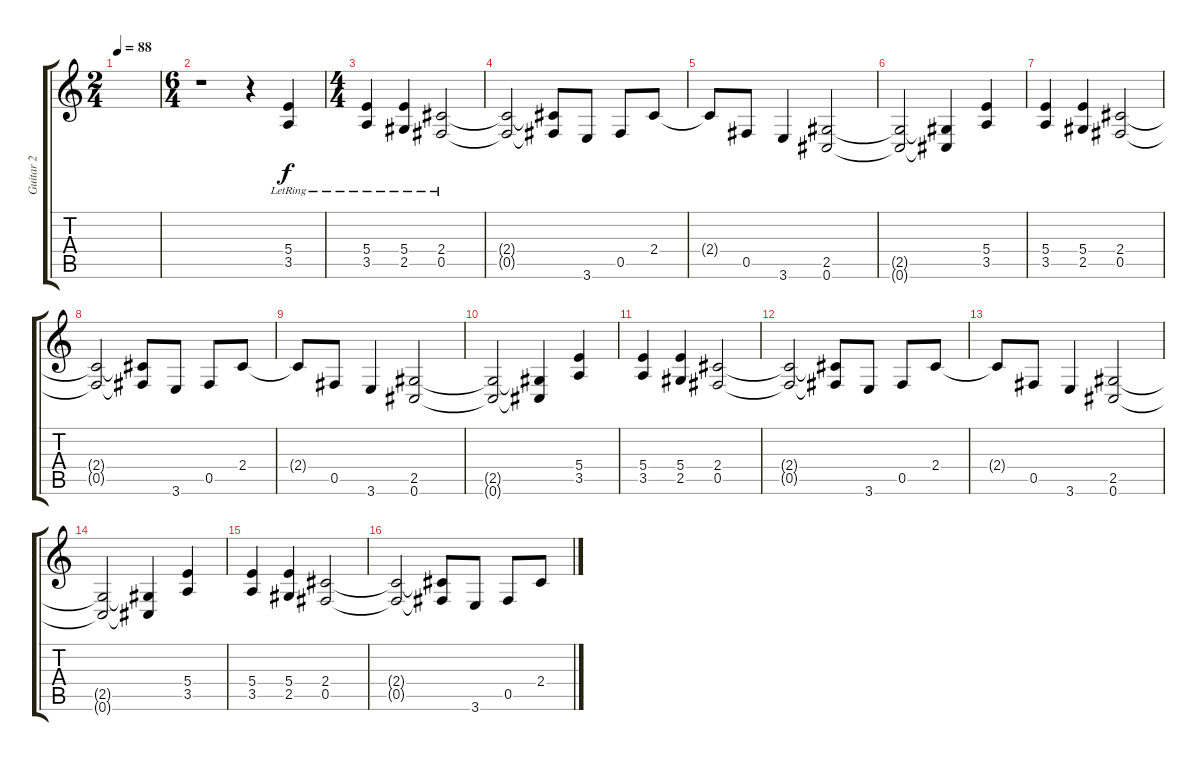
\track ("Guitar 2" "Guitar 2") {instrument electricguitarclean}
\staff {score tabs}
\tuning (Db4 Ab3 E3 B2 Gb2 Db2) {hide}
\ts (2 4)
\tempo 88
\clef g2
\ks c
|
\ts (6 4)
r.1 r.4 (5.4{lr} 3.5{lr}).4 |
\ts (4 4)
(5.4{lr} 3.5{lr}).4 (5.4{lr} 2.5{lr}).4 (2.4{lr} 0.5{lr}).2 |
(2.4{t} 0.5{t}).2 (2.4{t} 0.5{t}).8 3.6.8 0.5.8 2.4.8 |
2.4{t}.8 0.5.8 3.6.4 (2.5 0.6).2 |
(2.5{t} 0.6{t}).2 (2.5{t} 0.6{t}).4 (5.4 3.5).4 |
(5.4 3.5).4 (5.4 2.5).4 (2.4 0.5).2 |
(2.4{t} 0.5{t}).2 (2.4{t} 0.5{t}).8 3.6.8 0.5.8 2.4.8 |
2.4{t}.8 0.5.8 3.6.4 (2.5 0.6).2 |
(2.5{t} 0.6{t}).2 (2.5{t} 0.6{t}).4 (5.4 3.5).4 |
(5.4 3.5).4 (5.4 2.5).4 (2.4 0.5).2 |
(2.4{t} 0.5{t}).2 (2.4{t} 0.5{t}).8 3.6.8 0.5.8 2.4.8 |
2.4{t}.8 0.5.8 3.6.4 (2.5 0.6).2 |
(2.5{t} 0.6{t}).2 (2.5{t} 0.6{t}).4 (5.4 3.5).4 |
(5.4 3.5).4 (5.4 2.5).4 (2.4 0.5).2 |
(2.4{t} 0.5{t}).2 (2.4{t} 0.5{t}).8 3.6.8 0.5.8 2.4.8
